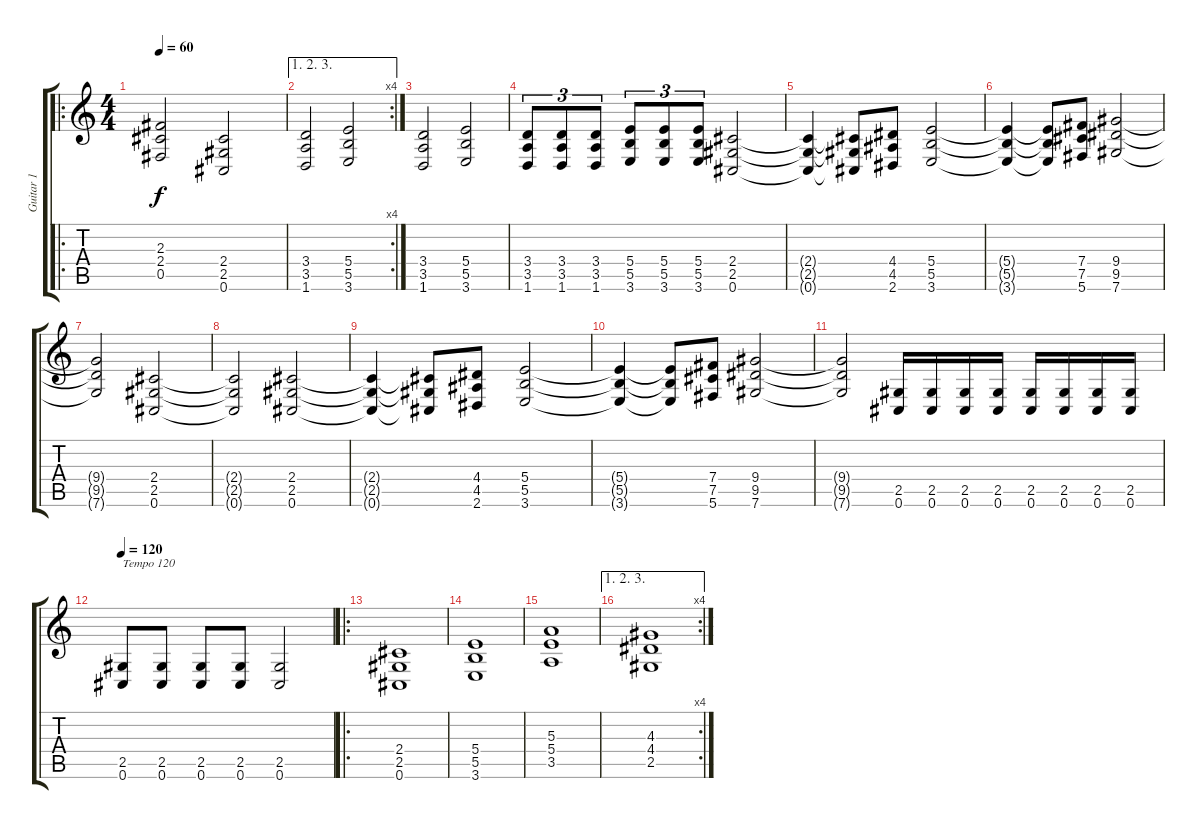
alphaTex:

\track ("Guitar 1" "Guitar 1") {instrument distortionguitar}
\staff {score tabs}
\tuning (Db4 Ab3 E3 B2 Gb2 Db2) {hide}
\ro
\ts (4 4)
\tempo 60
\clef g2
\ks c
(2.3 2.4 0.5).2{dy f instrument distortionguitar} (2.4 2.5 0.6).2 |
\ae (1 2 3)
\rc 4
(3.4 3.5 1.6).2 (5.4 5.5 3.6).2 |
(3.4 3.5 1.6).2 (5.4 5.5 3.6).2 |
(3.4 3.5 1.6).8{tu (3 2)} (3.4 3.5 1.6).8{tu (3 2)} (3.4 3.5 1.6).8{tu (3 2)} (5.4 5.5 3.6).8{tu (3 2)} (5.4 5.5 3.6).8{tu (3 2)} (5.4 5.5 3.6).8{tu (3 2)} (2.4 2.5 0.6).2 |
(2.4{t} 2.5{t} 0.6{t}).4 (2.4{t} 2.5{t} 0.6{t}).8 (4.4 4.5 2.6).8 (5.4 5.5 3.6).2 |
(5.4{t} 5.5{t} 3.6{t}).4 (5.4{t} 5.5{t} 3.6{t}).8 (7.4 7.5 5.6).8 (9.4 9.5 7.6).2 |
(9.4{t} 9.5{t} 7.6{t}).2 (2.4 2.5 0.6).2 |
(2.4{t} 2.5{t} 0.6{t}).2 (2.4 2.5 0.6).2 |
(2.4{t} 2.5{t} 0.6{t}).4 (2.4{t} 2.5{t} 0.6{t}).8 (4.4 4.5 2.6).8 (5.4 5.5 3.6).2 |
(5.4{t} 5.5{t} 3.6{t}).4 (5.4{t} 5.5{t} 3.6{t}).8 (7.4 7.5 5.6).8 (9.4 9.5 7.6).2 |
(9.4{t} 9.5{t} 7.6{t}).2 (2.5 0.6).16 (2.5 0.6).16 (2.5 0.6).16 (2.5 0.6).16 (2.5 0.6).16 (2.5 0.6).16 (2.5 0.6).16 (2.5 0.6).16 |
\tempo 120
(2.5 0.6).8{txt "Tempo 120"} (2.5 0.6).8 (2.5 0.6).8 (2.5 0.6).8 (2.5 0.6).2 |
\ro
(2.4 2.5 0.6).1 |
(5.4 5.5 3.6).1 |
(5.3 5.4 3.5).1 |
\ae (1 2 3)
\rc 4
(4.3 4.4 2.5).1
